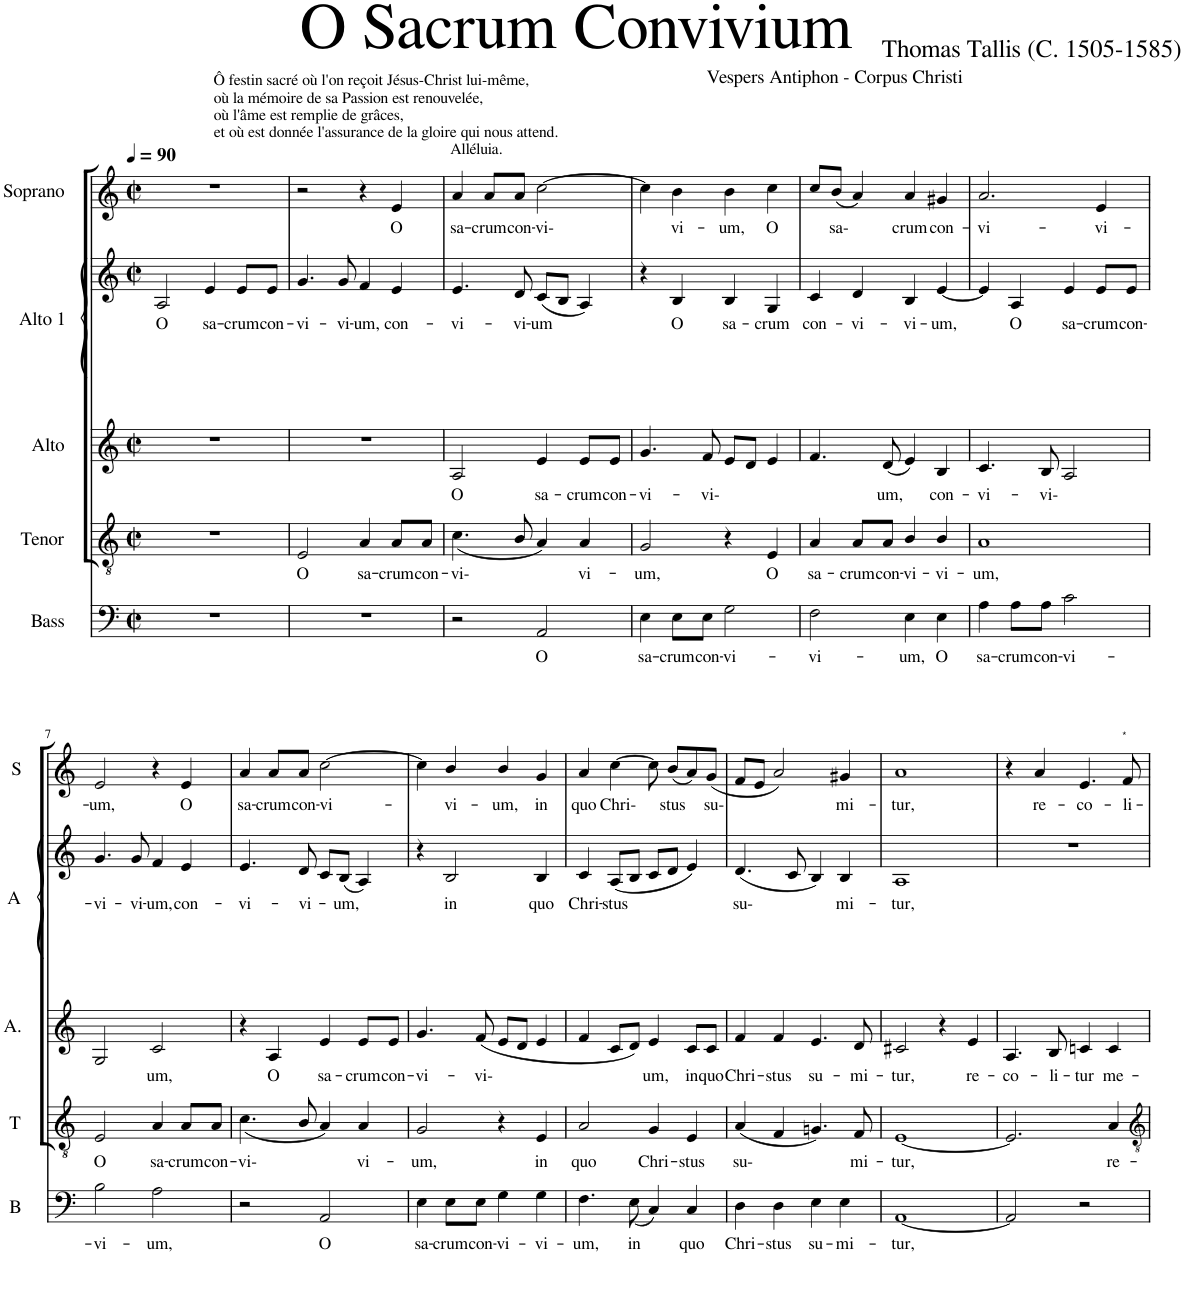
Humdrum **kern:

**kern	**text	**kern	**text	**kern	**text	**kern	**kern	**text	**kern	**text
*part5	*part5	*part4	*part4	*part3	*part3	*part2	*part2	*part2	*part1	*part1
*staff6	*staff6	*staff5	*staff5	*staff4	*staff4	*staff3	*staff2	*staff2	*staff1	*staff1
*I"Bass	*	*I"Tenor	*	*I"Alto	*	*I"Alto 1	*	*	*I"Soprano	*
*I'B	*	*I'T	*	*I'A.	*	*I'A	*	*	*I'S	*
*clefF4	*	*clefGv2	*	*clefG2	*	*clefG2	*clefG2	*	*clefG2	*
*k[]	*	*k[]	*	*k[]	*	*k[]	*k[]	*	*k[]	*
*M2/2	*	*M2/2	*	*M2/2	*	*M2/2	*M2/2	*	*M2/2	*
*met(c|)	*	*met(c|)	*	*met(c|)	*	*met(c|)	*met(c|)	*	*met(c|)	*
*MM90	*	*MM90	*	*MM90	*	*MM90	*MM90	*	*MM90	*
=1	=1	=1	=1	=1	=1	=1	=1	=1	=1	=1
!	!	!	!	!	!	!	!	!LO:LY:b	!	!
1r	.	1r	.	1r	.	1r	2A/	O	1r	.
!	!	!	!	!	!	!	!	!LO:LY:b	!	!
.	.	.	.	.	.	.	4e/	sa-	.	.
!	!	!	!	!	!	!	!	!LO:LY:b	!	!
.	.	.	.	.	.	.	8e/L	-crum	.	.
!	!	!	!	!	!	!	!	!LO:LY:b	!	!
.	.	.	.	.	.	.	8e/J	con-	.	.
=2	=2	=2	=2	=2	=2	=2	=2	=2	=2	=2
!	!	!	!LO:LY:b	!	!	!	!	!LO:LY:b	!	!
1r	.	2E/	O	1r	.	1r	4.g/	-vi-	2r	.
!	!	!	!	!	!	!	!	!LO:LY:b	!	!
.	.	.	.	.	.	.	8g/	-vi-	.	.
!	!	!	!LO:LY:b	!	!	!	!	!LO:LY:b	!	!
.	.	4A/	sa-	.	.	.	4f/	-um,	4r	.
!	!	!	!	!	!	!	!	!	!LO:TX:a:t=Ô festin sacré où l'on reçoit Jésus-Christ lui-même,	!
!	!	!	!	!	!	!	!	!	!LO:TX:a:t=où la mémoire de sa Passion est renouvelée,	!
!	!	!	!	!	!	!	!	!	!LO:TX:a:t=où l'âme est remplie de grâces,	!
!	!	!	!	!	!	!	!	!	!LO:TX:a:t=et où est donnée l'assurance de la gloire qui nous attend.	!
!	!	!	!	!	!	!	!	!	!LO:TX:a:t=Alléluia.	!
!	!	!	!LO:LY:b	!	!	!	!	!LO:LY:b	!	!LO:LY:b
.	.	8A/L	-crum	.	.	.	4e/	con-	4e/	O
!	!	!	!LO:LY:b	!	!	!	!	!	!	!
.	.	8A/J	con-	.	.	.	.	.	.	.
=3	=3	=3	=3	=3	=3	=3	=3	=3	=3	=3
!	!	!	!LO:LY:b	!	!LO:LY:b	!	!	!LO:LY:b	!	!LO:LY:b
2r	.	(<4.c\	-vi-	2A/	O	1r	4.e/	-vi-	4a/	sa-
!	!	!	!	!	!	!	!	!	!	!LO:LY:b
.	.	.	.	.	.	.	.	.	8a/L	-crum
!	!	!	!	!	!	!	!	!LO:LY:b	!	!LO:LY:b
.	.	8B/	.	.	.	.	8d/	-vi-	8a/J	con-
!	!LO:LY:b	!	!	!	!LO:LY:b	!	!	!LO:LY:b	!	!LO:LY:b
2AA/	O	4A/)	.	4e/	sa-	.	(<8c/L	-um	[2cc\	-vi-
.	.	.	.	.	.	.	8B/J	.	.	.
!	!	!	!LO:LY:b	!	!LO:LY:b	!	!	!	!	!
.	.	4A/	vi-	8e/L	-crum	.	4A/)	.	.	.
!	!	!	!	!	!LO:LY:b	!	!	!	!	!
.	.	.	.	8e/J	con-	.	.	.	.	.
=4	=4	=4	=4	=4	=4	=4	=4	=4	=4	=4
!	!LO:LY:b	!	!LO:LY:b	!	!LO:LY:b	!	!	!	!	!
4E\	sa-	2G/	-um,	4.g/	vi-	1r	4r	.	4cc\]	.
!	!LO:LY:b	!	!	!	!	!	!	!LO:LY:b	!	!LO:LY:b
8E\L	-crum	.	.	.	.	.	4B/	-O	4b\	vi-
!	!LO:LY:b	!	!	!	!LO:LY:b	!	!	!	!	!
8E\J	con-	.	.	8f/	-vi-	.	.	.	.	.
!	!LO:LY:b	!	!	!	!	!	!	!LO:LY:b	!	!LO:LY:b
2G\	-vi-	4r	.	8e/L	.	.	4B/	sa-	4b\	-um,
.	.	.	.	8d/J	.	.	.	.	.	.
!	!	!	!LO:LY:b	!	!	!	!	!LO:LY:b	!	!LO:LY:b
.	.	4E/	O	4e/	.	.	4G/	-crum	4cc\	O
=5	=5	=5	=5	=5	=5	=5	=5	=5	=5	=5
!	!LO:LY:b	!	!LO:LY:b	!	!	!	!	!LO:LY:b	!	!
2F\	-vi-	4A/	sa-	4.f/	.	1r	4c/	con-	8cc/L	.
!	!	!	!	!	!	!	!	!	!	!LO:LY:b
.	.	.	.	.	.	.	.	.	(<8b/J	sa-
!	!	!	!LO:LY:b	!	!	!	!	!LO:LY:b	!	!
.	.	8A/L	-crum	.	.	.	4d/	-vi-	4a/)	.
!	!	!	!LO:LY:b	!	!LO:LY:b	!	!	!	!	!
.	.	8A/J	con-	(<8d/	um,	.	.	.	.	.
!	!LO:LY:b	!	!LO:LY:b	!	!	!	!	!LO:LY:b	!	!LO:LY:b
4E\	-um,	4B/	-vi-	4e/)	.	.	4B/	-vi-	4a/	crum
!	!LO:LY:b	!	!LO:LY:b	!	!LO:LY:b	!	!	!LO:LY:b	!	!LO:LY:b
4E\	O	4B/	-vi-	4B/	con-	.	[4e/	-um,	4g#X/	con-
=6	=6	=6	=6	=6	=6	=6	=6	=6	=6	=6
!	!LO:LY:b	!	!LO:LY:b	!	!LO:LY:b	!	!	!	!	!LO:LY:b
4A\	sa-	1A	-um,	4.c/	-vi-	1r	4e/]	.	2.a/	-vi-
!	!LO:LY:b	!	!	!	!	!	!	!LO:LY:b	!	!
8A\L	-crum	.	.	.	.	.	4A/	-O	.	.
!	!LO:LY:b	!	!	!	!LO:LY:b	!	!	!	!	!
8A\J	con-	.	.	8B/	-vi-	.	.	.	.	.
!	!LO:LY:b	!	!	!	!	!	!	!LO:LY:b	!	!
2c\	-vi-	.	.	2A/	.	.	4e/	sa-	.	.
!	!	!	!	!	!	!	!	!LO:LY:b	!	!LO:LY:b
.	.	.	.	.	.	.	8e/L	-crum	4e/	-vi-
!	!	!	!	!	!	!	!	!LO:LY:b	!	!
.	.	.	.	.	.	.	8e/J	con-	.	.
!!LO:LB:g=z
=7	=7	=7	=7	=7	=7	=7	=7	=7	=7	=7
!	!LO:LY:b	!	!LO:LY:b	!	!	!	!	!LO:LY:b	!	!LO:LY:b
2B\	-vi-	2E/	O	2G/	.	1r	4.g/	vi-	2e/	-um,
!	!	!	!	!	!	!	!	!LO:LY:b	!	!
.	.	.	.	.	.	.	8g/	-vi-	.	.
!	!LO:LY:b	!	!LO:LY:b	!	!LO:LY:b	!	!	!LO:LY:b	!	!
2A\	-um,	4A/	sa-	2c/	-um,	.	4f/	-um,	4r	.
!	!	!	!LO:LY:b	!	!	!	!	!LO:LY:b	!	!LO:LY:b
.	.	8A/L	-crum	.	.	.	4e/	con-	4e/	O
!	!	!	!LO:LY:b	!	!	!	!	!	!	!
.	.	8A/J	con-	.	.	.	.	.	.	.
=8	=8	=8	=8	=8	=8	=8	=8	=8	=8	=8
!	!	!	!LO:LY:b	!	!	!	!	!LO:LY:b	!	!LO:LY:b
2r	.	(<4.c\	-vi-	4r	.	1r	4.e/	vi-	4a/	sa-
!	!	!	!	!	!LO:LY:b	!	!	!	!	!LO:LY:b
.	.	.	.	4A/	O	.	.	.	8a/L	-crum
!	!	!	!	!	!	!	!	!LO:LY:b	!	!LO:LY:b
.	.	8B/	.	.	.	.	8d/	-vi-	8a/J	con-
!	!LO:LY:b	!	!	!	!LO:LY:b	!	!	!	!	!LO:LY:b
2AA/	O	4A/)	.	4e/	sa-	.	8c/L	.	[2cc\	-vi-
!	!	!	!	!	!	!	!	!LO:LY:b	!	!
.	.	.	.	.	.	.	(<8B/J	-um,	.	.
!	!	!	!LO:LY:b	!	!LO:LY:b	!	!	!	!	!
.	.	4A/	vi-	8e/L	-crum	.	4A/)	.	.	.
!	!	!	!	!	!LO:LY:b	!	!	!	!	!
.	.	.	.	8e/J	con-	.	.	.	.	.
=9	=9	=9	=9	=9	=9	=9	=9	=9	=9	=9
!	!LO:LY:b	!	!LO:LY:b	!	!LO:LY:b	!	!	!	!	!
4E\	sa-	2G/	-um,	4.g/	vi-	1r	4r	.	4cc\]	.
!	!LO:LY:b	!	!	!	!	!	!	!LO:LY:b	!	!LO:LY:b
8E\L	-crum	.	.	.	.	.	2B/	-in	4b/	-vi-
!	!LO:LY:b	!	!	!	!LO:LY:b	!	!	!	!	!
8E\J	con-	.	.	(<8f/	-vi-	.	.	.	.	.
!	!LO:LY:b	!	!	!	!	!	!	!	!	!LO:LY:b
4G\	-vi-	4r	.	8e/L	.	.	.	.	4b/	-um,
.	.	.	.	8d/J	.	.	.	.	.	.
!	!LO:LY:b	!	!LO:LY:b	!	!	!	!	!LO:LY:b	!	!LO:LY:b
4G\	-vi-	4E/	in	4e/	.	.	4B/	quo	4g/	in
=10	=10	=10	=10	=10	=10	=10	=10	=10	=10	=10
!	!LO:LY:b	!	!LO:LY:b	!	!	!	!	!LO:LY:b	!	!LO:LY:b
4.F\	-um,	2A/	quo	4f/	.	1r	4c/	Chri-	4a/	quo
!	!	!	!	!	!	!	!	!LO:LY:b	!	!LO:LY:b
.	.	.	.	8c/L	.	.	(<8A/L	-stus	[4cc\	Chri-
!	!LO:LY:b	!	!	!	!	!	!	!	!	!
(<8E\	in	.	.	8d/J)	.	.	8B/J	.	.	.
!	!	!	!LO:LY:b	!	!LO:LY:b	!	!	!	!	!
4C/)	.	4G/	Chri-	4e/	um,	.	8c/L	.	8cc\]	.
!	!	!	!	!	!	!	!	!	!	!LO:LY:b
.	.	.	.	.	.	.	8d/J	.	(<8b/L	stus
!	!LO:LY:b	!	!LO:LY:b	!	!LO:LY:b	!	!	!	!	!
4C/	quo	4E/	-stus	8c/L	in	.	4e/)	.	8a/)	.
!	!	!	!	!	!LO:LY:b	!	!	!	!	!LO:LY:b
.	.	.	.	8c/J	quo	.	.	.	(<8g/J	su-
=11	=11	=11	=11	=11	=11	=11	=11	=11	=11	=11
!	!LO:LY:b	!	!LO:LY:b	!	!LO:LY:b	!	!	!LO:LY:b	!	!
4D\	Chri-	(<4A/	su-	4f/	-Chri-	1r	(<4.d/	su-	8f/L	.
.	.	.	.	.	.	.	.	.	8e/J	.
!	!LO:LY:b	!	!	!	!LO:LY:b	!	!	!	!	!
4D\	-stus	4F/	.	4f/	-stus	.	.	.	2a/)	.
.	.	.	.	.	.	.	8c/	.	.	.
!	!LO:LY:b	!	!	!	!LO:LY:b	!	!	!	!	!
4E\	su-	4.Gn/)	.	4.e/	su-	.	4B/)	.	.	.
!	!LO:LY:b	!	!	!	!	!	!	!LO:LY:b	!	!LO:LY:b
4E\	-mi-	.	.	.	.	.	4B/	mi-	4g#X/	mi-
!	!	!	!LO:LY:b	!	!LO:LY:b	!	!	!	!	!
.	.	8F/	mi-	8d/	-mi-	.	.	.	.	.
=12	=12	=12	=12	=12	=12	=12	=12	=12	=12	=12
!	!LO:LY:b	!	!LO:LY:b	!	!LO:LY:b	!	!	!LO:LY:b	!	!LO:LY:b
[1AA	-tur,	[1E	-tur,	2c#X/	tur,	1r	1A	-tur,	1a	-tur,
.	.	.	.	4r	.	.	.	.	.	.
!	!	!	!	!	!LO:LY:b	!	!	!	!	!
.	.	.	.	4e/	re-	.	.	.	.	.
=13	=13	=13	=13	=13	=13	=13	=13	=13	=13	=13
!	!	!	!	!	!LO:LY:b	!	!	!	!	!
2AA/]	.	2.E/]	.	4.A/	-co-	1r	1r	.	4r	.
!	!	!	!	!	!	!	!	!	!	!LO:LY:b
.	.	.	.	.	.	.	.	.	4a/	re-
!	!	!	!	!	!LO:LY:b	!	!	!	!	!
.	.	.	.	8B/	-li-	.	.	.	.	.
!	!	!	!	!	!LO:LY:b	!	!	!	!	!LO:LY:b
2r	.	.	.	4cn/	-tur	.	.	.	4.e/	-co-
!	!	!	!LO:LY:b	!	!LO:LY:b	!	!	!	!	!
.	.	4A/	re-	4c/	me-	.	.	.	.	.
!	!	!	!	!	!	!	!	!	!LO:TX:a:t=*	!
!	!	!	!	!	!	!	!	!	!	!LO:LY:b
.	.	.	.	.	.	.	.	.	8f/	-li-
=	=	=	=	=	=	=	=	=	=	=
*-	*-	*-	*-	*-	*-	*-	*-	*-	*-	*-
